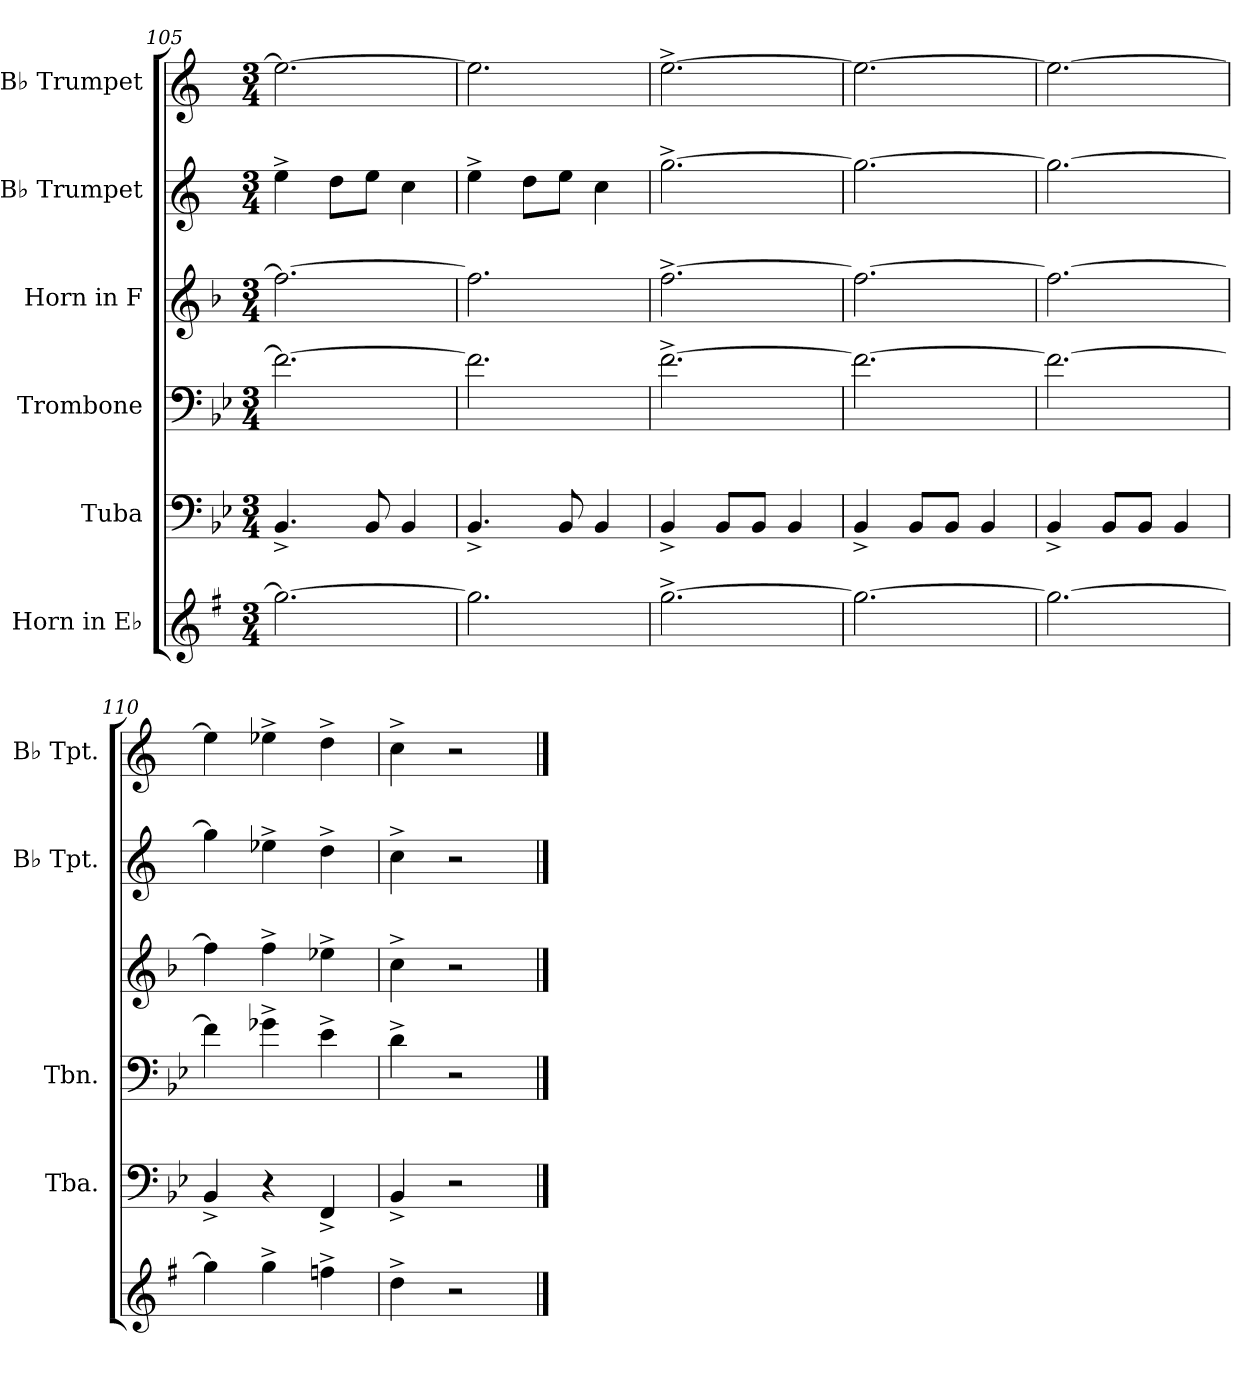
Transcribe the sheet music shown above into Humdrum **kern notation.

**kern	**kern	**kern	**kern	**kern	**kern
*part6	*part5	*part4	*part3	*part2	*part1
*staff6	*staff5	*staff4	*staff3	*staff2	*staff1
*I"Horn in E♭	*I"Tuba	*I"Trombone	*I"Horn in F	*I"B♭ Trumpet	*I"B♭ Trumpet
*	*I'Tba.	*I'Tbn.	*	*I'B♭ Tpt.	*I'B♭ Tpt.
*clefG2	*clefF4	*clefF4	*clefG2	*clefG2	*clefG2
*ITrd5c9	*	*	*ITrd4c7	*ITrd1c2	*ITrd1c2
*k[b-e-]	*k[b-e-]	*k[b-e-]	*k[b-e-]	*k[b-e-]	*k[b-e-]
*B-:	*B-:	*B-:	*B-:	*B-:	*B-:
*M3/4	*M3/4	*M3/4	*M3/4	*M3/4	*M3/4
=105	=105	=105	=105	=105	=105
2.b-\_	4.BB-^/	2.f\_	2.b-\_	4dd^\	2.dd\_
.	.	.	.	8cc\L	.
.	8BB-/	.	.	8dd\J	.
.	4BB-/	.	.	4b-\	.
=106	=106	=106	=106	=106	=106
2.b-\]	4.BB-^/	2.f\]	2.b-\]	4dd^\	2.dd\]
.	.	.	.	8cc\L	.
.	8BB-/	.	.	8dd\J	.
.	4BB-/	.	.	4b-\	.
!!LO:LB:g=z
=107	=107	=107	=107	=107	=107
[2.b-^\	4BB-^/	[2.f^\	[2.b-^\	[2.ff^\	[2.dd^\
.	8BB-/L	.	.	.	.
.	8BB-/J	.	.	.	.
.	4BB-/	.	.	.	.
=108	=108	=108	=108	=108	=108
2.b-\_	4BB-^/	2.f\_	2.b-\_	2.ff\_	2.dd\_
.	8BB-/L	.	.	.	.
.	8BB-/J	.	.	.	.
.	4BB-/	.	.	.	.
=109	=109	=109	=109	=109	=109
2.b-\_	4BB-^/	2.f\_	2.b-\_	2.ff\_	2.dd\_
.	8BB-/L	.	.	.	.
.	8BB-/J	.	.	.	.
.	4BB-/	.	.	.	.
=110	=110	=110	=110	=110	=110
4b-\]	4BB-^/	4f\]	4b-\]	4ff\]	4dd\]
4b-^\	4r	4g-X^\	4b-^\	4dd-X^\	4dd-X^\
4a-X^\	4FF^/	4e-^\	4a-X^\	4cc^\	4cc^\
=111	=111	=111	=111	=111	=111
4f^\	4BB-^/	4d^\	4f^\	4b-^\	4b-^\
2r	2r	2r	2r	2r	2r
==	==	==	==	==	==
*-	*-	*-	*-	*-	*-
